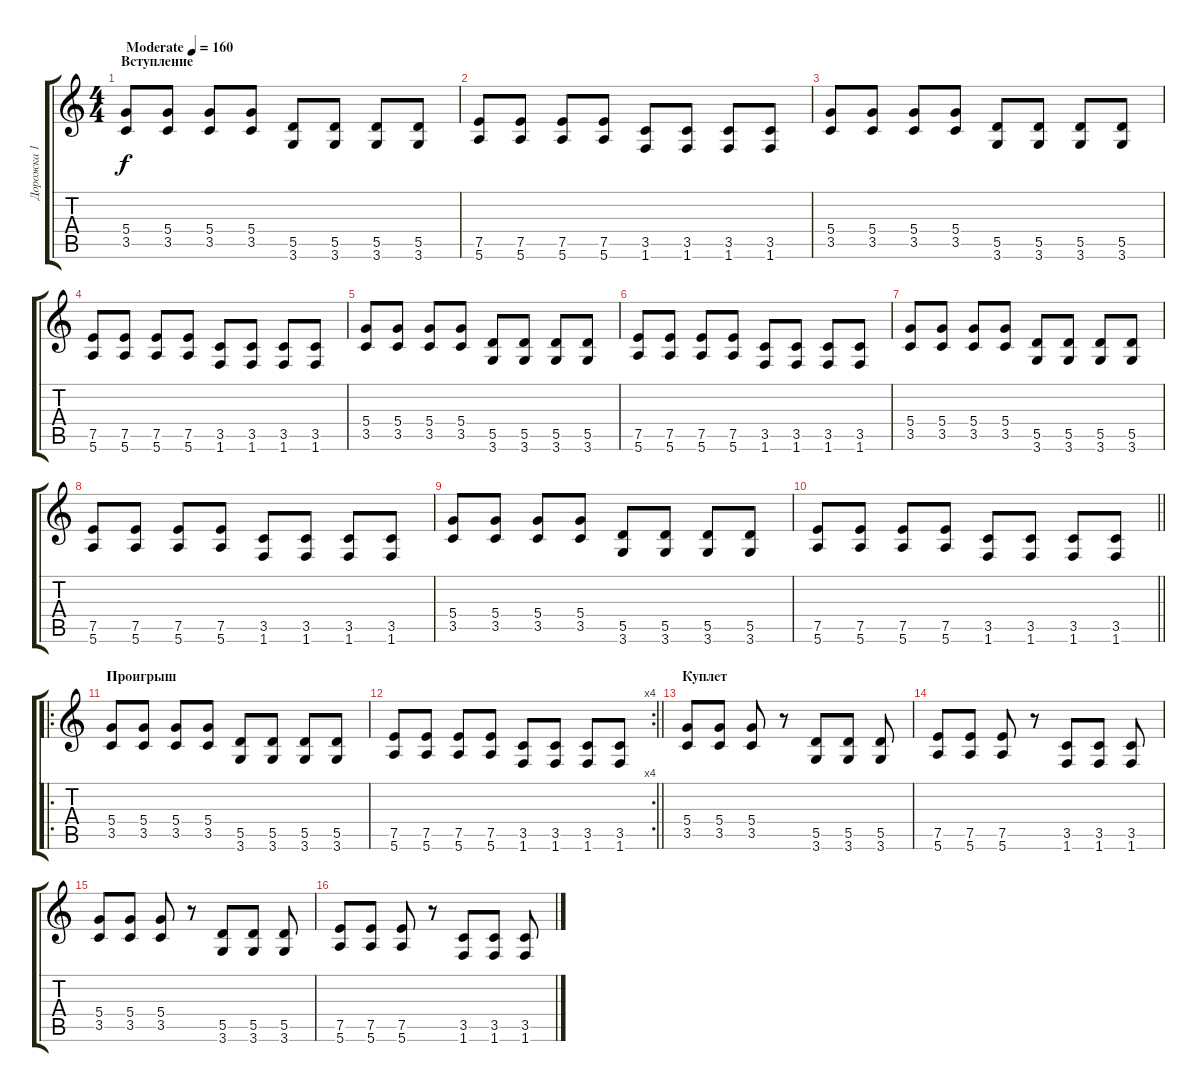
\track ("Дорожка 1" "Дорожка 1") {instrument acousticguitarsteel}
\staff {score tabs}
\tuning (E4 B3 G3 D3 A2 E2) {hide}
\ts (4 4)
\section ("" "Вступление")
\tempo (160 "Moderate")
\clef g2
\ks c
(5.4 3.5).8{dy f instrument acousticguitarsteel} (5.4 3.5).8 (5.4 3.5).8 (5.4 3.5).8 (5.5 3.6).8 (5.5 3.6).8 (5.5 3.6).8 (5.5 3.6).8 |
(7.5 5.6).8 (7.5 5.6).8 (7.5 5.6).8 (7.5 5.6).8 (3.5 1.6).8 (3.5 1.6).8 (3.5 1.6).8 (3.5 1.6).8 |
(5.4 3.5).8 (5.4 3.5).8 (5.4 3.5).8 (5.4 3.5).8 (5.5 3.6).8 (5.5 3.6).8 (5.5 3.6).8 (5.5 3.6).8 |
(7.5 5.6).8 (7.5 5.6).8 (7.5 5.6).8 (7.5 5.6).8 (3.5 1.6).8 (3.5 1.6).8 (3.5 1.6).8 (3.5 1.6).8 |
(5.4 3.5).8 (5.4 3.5).8 (5.4 3.5).8 (5.4 3.5).8 (5.5 3.6).8 (5.5 3.6).8 (5.5 3.6).8 (5.5 3.6).8 |
(7.5 5.6).8 (7.5 5.6).8 (7.5 5.6).8 (7.5 5.6).8 (3.5 1.6).8 (3.5 1.6).8 (3.5 1.6).8 (3.5 1.6).8 |
(5.4 3.5).8 (5.4 3.5).8 (5.4 3.5).8 (5.4 3.5).8 (5.5 3.6).8 (5.5 3.6).8 (5.5 3.6).8 (5.5 3.6).8 |
(7.5 5.6).8 (7.5 5.6).8 (7.5 5.6).8 (7.5 5.6).8 (3.5 1.6).8 (3.5 1.6).8 (3.5 1.6).8 (3.5 1.6).8 |
(5.4 3.5).8 (5.4 3.5).8 (5.4 3.5).8 (5.4 3.5).8 (5.5 3.6).8 (5.5 3.6).8 (5.5 3.6).8 (5.5 3.6).8 |
\barLineRight lightlight
(7.5 5.6).8 (7.5 5.6).8 (7.5 5.6).8 (7.5 5.6).8 (3.5 1.6).8 (3.5 1.6).8 (3.5 1.6).8 (3.5 1.6).8 |
\ro
\section ("" "Проигрыш")
(5.4 3.5).8{instrument distortionguitar} (5.4 3.5).8 (5.4 3.5).8 (5.4 3.5).8 (5.5 3.6).8 (5.5 3.6).8 (5.5 3.6).8 (5.5 3.6).8 |
\rc 4
\barLineRight lightlight
(7.5 5.6).8 (7.5 5.6).8 (7.5 5.6).8 (7.5 5.6).8 (3.5 1.6).8 (3.5 1.6).8 (3.5 1.6).8 (3.5 1.6).8 |
\section ("" "Куплет")
(5.4 3.5).8{instrument acousticguitarsteel} (5.4 3.5).8 (5.4 3.5).8 r.8 (5.5 3.6).8 (5.5 3.6).8 (5.5 3.6).8 |
(7.5 5.6).8 (7.5 5.6).8 (7.5 5.6).8 r.8 (3.5 1.6).8 (3.5 1.6).8 (3.5 1.6).8 |
(5.4 3.5).8 (5.4 3.5).8 (5.4 3.5).8 r.8 (5.5 3.6).8 (5.5 3.6).8 (5.5 3.6).8 |
(7.5 5.6).8 (7.5 5.6).8 (7.5 5.6).8 r.8 (3.5 1.6).8 (3.5 1.6).8 (3.5 1.6).8
